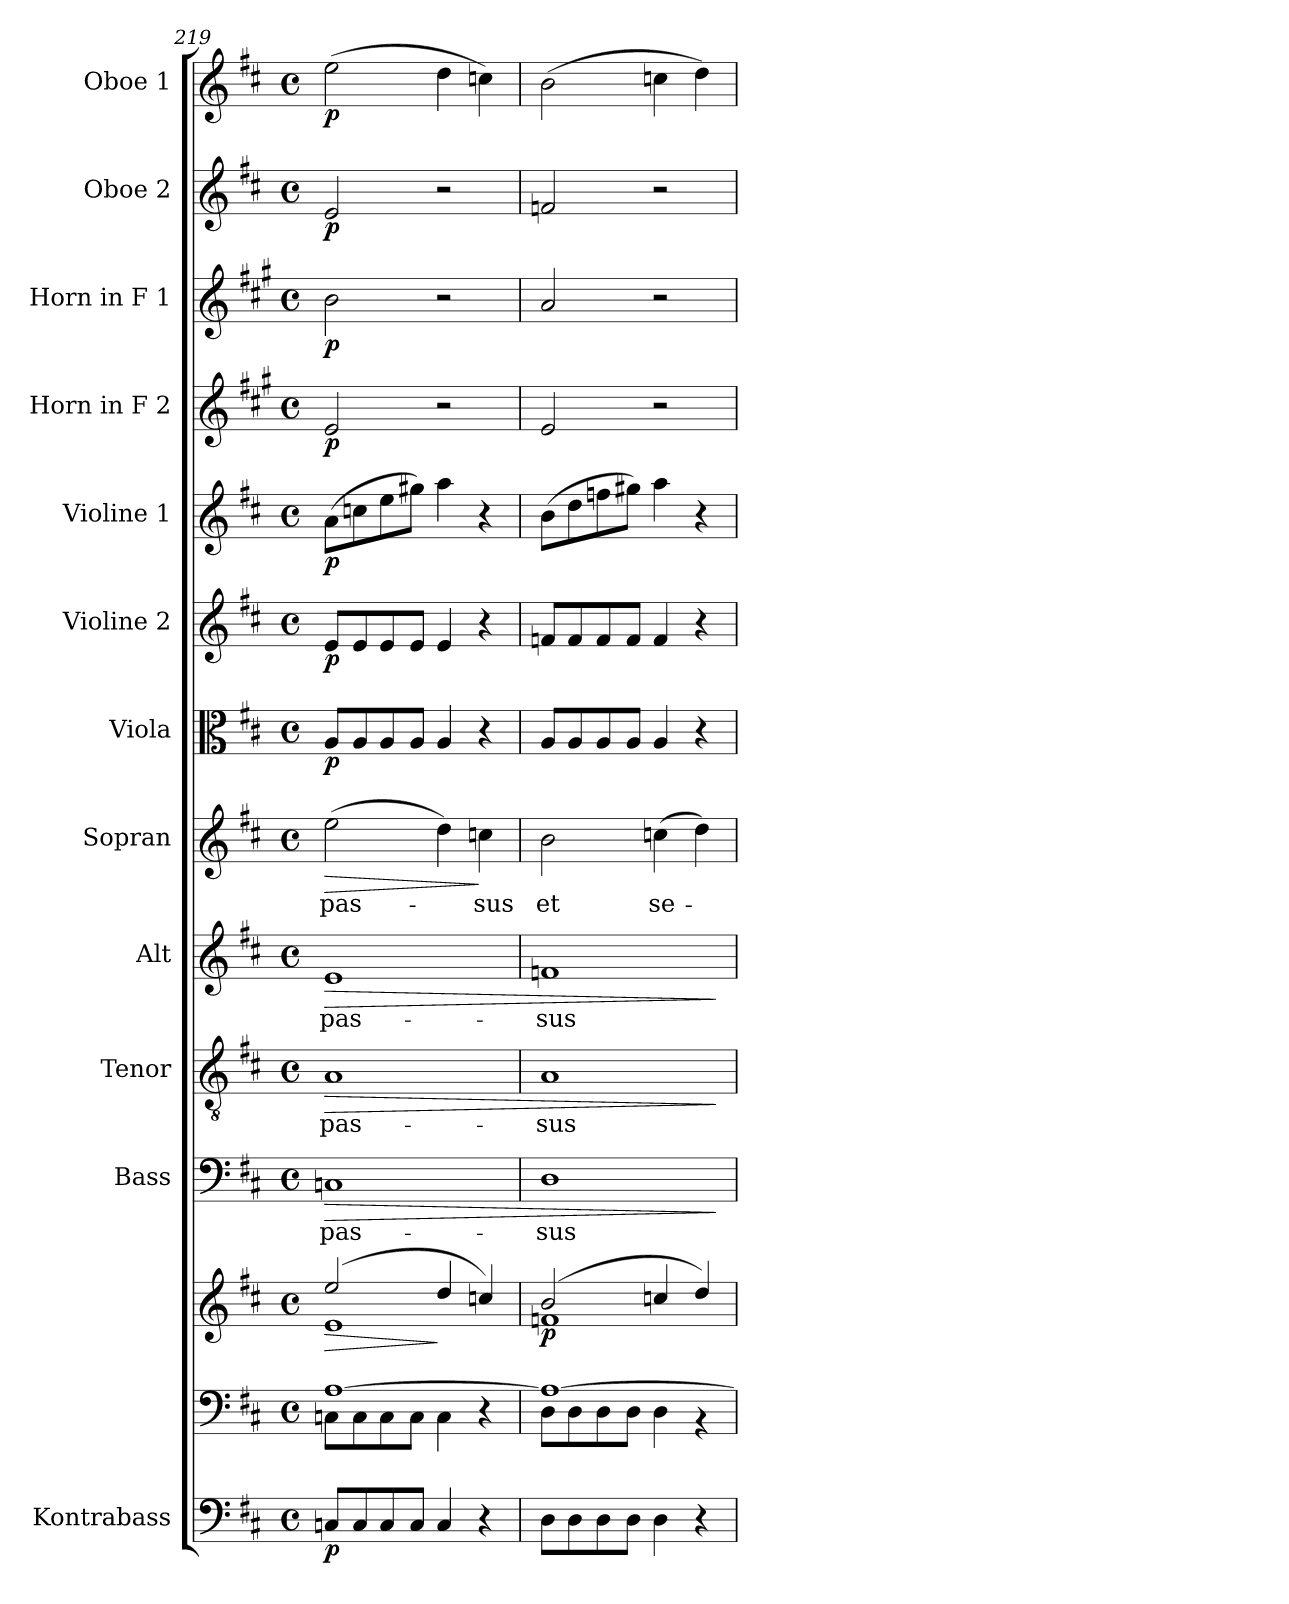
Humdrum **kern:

**kern	**dynam	**kern	**kern	**dynam	**kern	**text	**dynam	**kern	**text	**dynam	**kern	**text	**dynam	**kern	**text	**dynam	**kern	**dynam	**kern	**dynam	**kern	**dynam	**kern	**dynam	**kern	**dynam	**kern	**dynam	**kern	**dynam
*part13	*part13	*part12	*part12	*part12	*part11	*part11	*part11	*part10	*part10	*part10	*part9	*part9	*part9	*part8	*part8	*part8	*part7	*part7	*part6	*part6	*part5	*part5	*part4	*part4	*part3	*part3	*part2	*part2	*part1	*part1
*staff14	*staff14	*staff13	*staff12	*staff12/13	*staff11	*staff11	*staff11	*staff10	*staff10	*staff10	*staff9	*staff9	*staff9	*staff8	*staff8	*staff8	*staff7	*staff7	*staff6	*staff6	*staff5	*staff5	*staff4	*staff4	*staff3	*staff3	*staff2	*staff2	*staff1	*staff1
*I"Kontrabass	*	*	*	*	*I"Bass	*	*	*I"Tenor	*	*	*I"Alt	*	*	*I"Sopran	*	*	*I"Viola	*	*I"Violine 2	*	*I"Violine 1	*	*I"Horn in F 2	*	*I"Horn in F 1	*	*I"Oboe 2	*	*I"Oboe 1	*
*I'Kb.	*	*	*	*	*I'B.	*	*	*I'T.	*	*	*I'A.	*	*	*I'S.	*	*	*I'Vla.	*	*I'Vl. 2	*	*I'Vl. 1	*	*	*	*	*	*I'Ob. 2	*	*I'Ob. 1	*
*clefF4	*	*clefF4	*clefG2	*	*clefF4	*	*	*clefGv2	*	*	*clefG2	*	*	*clefG2	*	*	*clefC3	*	*clefG2	*	*clefG2	*	*clefG2	*	*clefG2	*	*clefG2	*	*clefG2	*
*ITrd7c12	*	*	*	*	*	*	*	*	*	*	*	*	*	*	*	*	*	*	*	*	*	*	*ITrd4c7	*	*ITrd4c7	*	*	*	*	*
*k[f#c#]	*	*k[f#c#]	*k[f#c#]	*	*k[f#c#]	*	*	*k[f#c#]	*	*	*k[f#c#]	*	*	*k[f#c#]	*	*	*k[f#c#]	*	*k[f#c#]	*	*k[f#c#]	*	*k[f#c#]	*	*k[f#c#]	*	*k[f#c#]	*	*k[f#c#]	*
*D:	*	*D:	*D:	*	*D:	*	*	*D:	*	*	*D:	*	*	*D:	*	*	*D:	*	*D:	*	*D:	*	*D:	*	*D:	*	*D:	*	*D:	*
*M4/4	*	*M4/4	*M4/4	*	*M4/4	*	*	*M4/4	*	*	*M4/4	*	*	*M4/4	*	*	*M4/4	*	*M4/4	*	*M4/4	*	*M4/4	*	*M4/4	*	*M4/4	*	*M4/4	*
*met(c)	*	*met(c)	*met(c)	*	*met(c)	*	*	*met(c)	*	*	*met(c)	*	*	*met(c)	*	*	*met(c)	*	*met(c)	*	*met(c)	*	*met(c)	*	*met(c)	*	*met(c)	*	*met(c)	*
=219	=219	=219	=219	=219	=219	=219	=219	=219	=219	=219	=219	=219	=219	=219	=219	=219	=219	=219	=219	=219	=219	=219	=219	=219	=219	=219	=219	=219	=219	=219
*	*	*^	*	*	*	*	*	*	*	*	*	*	*	*	*	*	*	*	*	*	*	*	*	*	*	*	*	*	*	*
!	!LO:DY:b	!	!	!	!LO:HP:b	!	!LO:LY:b	!LO:HP:b	!	!LO:LY:b	!LO:HP:b	!	!LO:LY:b	!LO:HP:b	!	!LO:LY:b	!LO:HP:b	!	!LO:DY:b	!	!LO:DY:b	!	!LO:DY:b	!	!LO:DY:b	!	!LO:DY:b	!	!LO:DY:b	!	!LO:DY:b
*	*	*	*	*^	*	*	*	*	*	*	*	*	*	*	*	*	*	*	*	*	*	*	*	*	*	*	*	*	*	*	*
8CCn/L	p	[>1A	8Cn\L	(<2ee/	1e	>	1Cn	pas-	>	1A	pas-	>	1e	pas-	>	(>2ee\	pas-	>	8A/L	p	8e/L	p	(>8a\L	p	2A/	p	2e\	p	2e/	p	(>2ee\	p
8CC/	.	.	8C\	.	.	.	.	.	.	.	.	.	.	.	.	.	.	.	8A/	.	8e/	.	8ccn\	.	.	.	.	.	.	.	.	.
8CC/	.	.	8C\	.	.	.	.	.	.	.	.	.	.	.	.	.	.	.	8A/	.	8e/	.	8ee\	.	.	.	.	.	.	.	.	.
8CC/J	.	.	8C\J	.	.	.	.	.	.	.	.	.	.	.	.	.	.	.	8A/J	.	8e/J	.	8gg#X\J)	.	.	.	.	.	.	.	.	.
4CC/	.	.	4C\	4dd/	.	]	.	.	.	.	.	.	.	.	.	4dd\)	.	.	4A/	.	4e/	.	4aa\	.	2r	.	2r	.	2r	.	4dd\	.
!	!	!	!	!	!	!	!	!	!	!	!	!	!	!	!	!	!LO:LY:b	!	!	!	!	!	!	!	!	!	!	!	!	!	!	!
4r	.	.	4rC	4ccn/)	.	.	.	.	.	.	.	.	.	.	.	4ccn\	-sus	]	4r	.	4r	.	4r	.	.	.	.	.	.	.	4ccn\)	.
!!LO:PB:g=z
=220	=220	=220	=220	=220	=220	=220	=220	=220	=220	=220	=220	=220	=220	=220	=220	=220	=220	=220	=220	=220	=220	=220	=220	=220	=220	=220	=220	=220	=220	=220	=220	=220
!	!	!	!	!	!	!LO:DY:b	!	!LO:LY:b	!	!	!LO:LY:b	!	!	!LO:LY:b	!	!	!LO:LY:b	!	!	!	!	!	!	!	!	!	!	!	!	!	!	!
8DD\L	.	1A_	8D\L	(<2b/	1fn	p	1D	-sus	.	1A	-sus	.	1fn	-sus	.	2b\	et	.	8A/L	.	8fn/L	.	(>8b\L	.	2A/	.	2d/	.	2fn/	.	(>2b\	.
8DD\	.	.	8D\	.	.	.	.	.	.	.	.	.	.	.	.	.	.	.	8A/	.	8f/	.	8dd\	.	.	.	.	.	.	.	.	.
8DD\	.	.	8D\	.	.	.	.	.	.	.	.	.	.	.	.	.	.	.	8A/	.	8f/	.	8ffn\	.	.	.	.	.	.	.	.	.
8DD\J	.	.	8D\J	.	.	.	.	.	.	.	.	.	.	.	.	.	.	.	8A/J	.	8f/J	.	8gg#X\J)	.	.	.	.	.	.	.	.	.
!	!	!	!	!	!	!	!	!	!	!	!	!	!	!	!	!	!LO:LY:b	!	!	!	!	!	!	!	!	!	!	!	!	!	!	!
4DD\	.	.	4D\	4ccn/	.	.	.	.	.	.	.	.	.	.	.	(>4ccn\	se-	.	4A/	.	4f/	.	4aa\	.	2r	.	2r	.	2r	.	4ccn\	.
4r	.	.	4rBB	4dd/)	.	.	.	.	.	.	.	.	.	.	.	4dd\)	.	.	4r	.	4r	.	4r	.	.	.	.	.	.	.	4dd\)	.
*	*	*v	*v	*	*	*	*	*	*	*	*	*	*	*	*	*	*	*	*	*	*	*	*	*	*	*	*	*	*	*	*	*
*	*	*	*v	*v	*	*	*	*	*	*	*	*	*	*	*	*	*	*	*	*	*	*	*	*	*	*	*	*	*	*	*
.	.	.	.	.	.	.	]	.	.	]	.	.	]	.	.	.	.	.	.	.	.	.	.	.	.	.	.	.	.	.
=	=	=	=	=	=	=	=	=	=	=	=	=	=	=	=	=	=	=	=	=	=	=	=	=	=	=	=	=	=	=
*-	*-	*-	*-	*-	*-	*-	*-	*-	*-	*-	*-	*-	*-	*-	*-	*-	*-	*-	*-	*-	*-	*-	*-	*-	*-	*-	*-	*-	*-	*-
